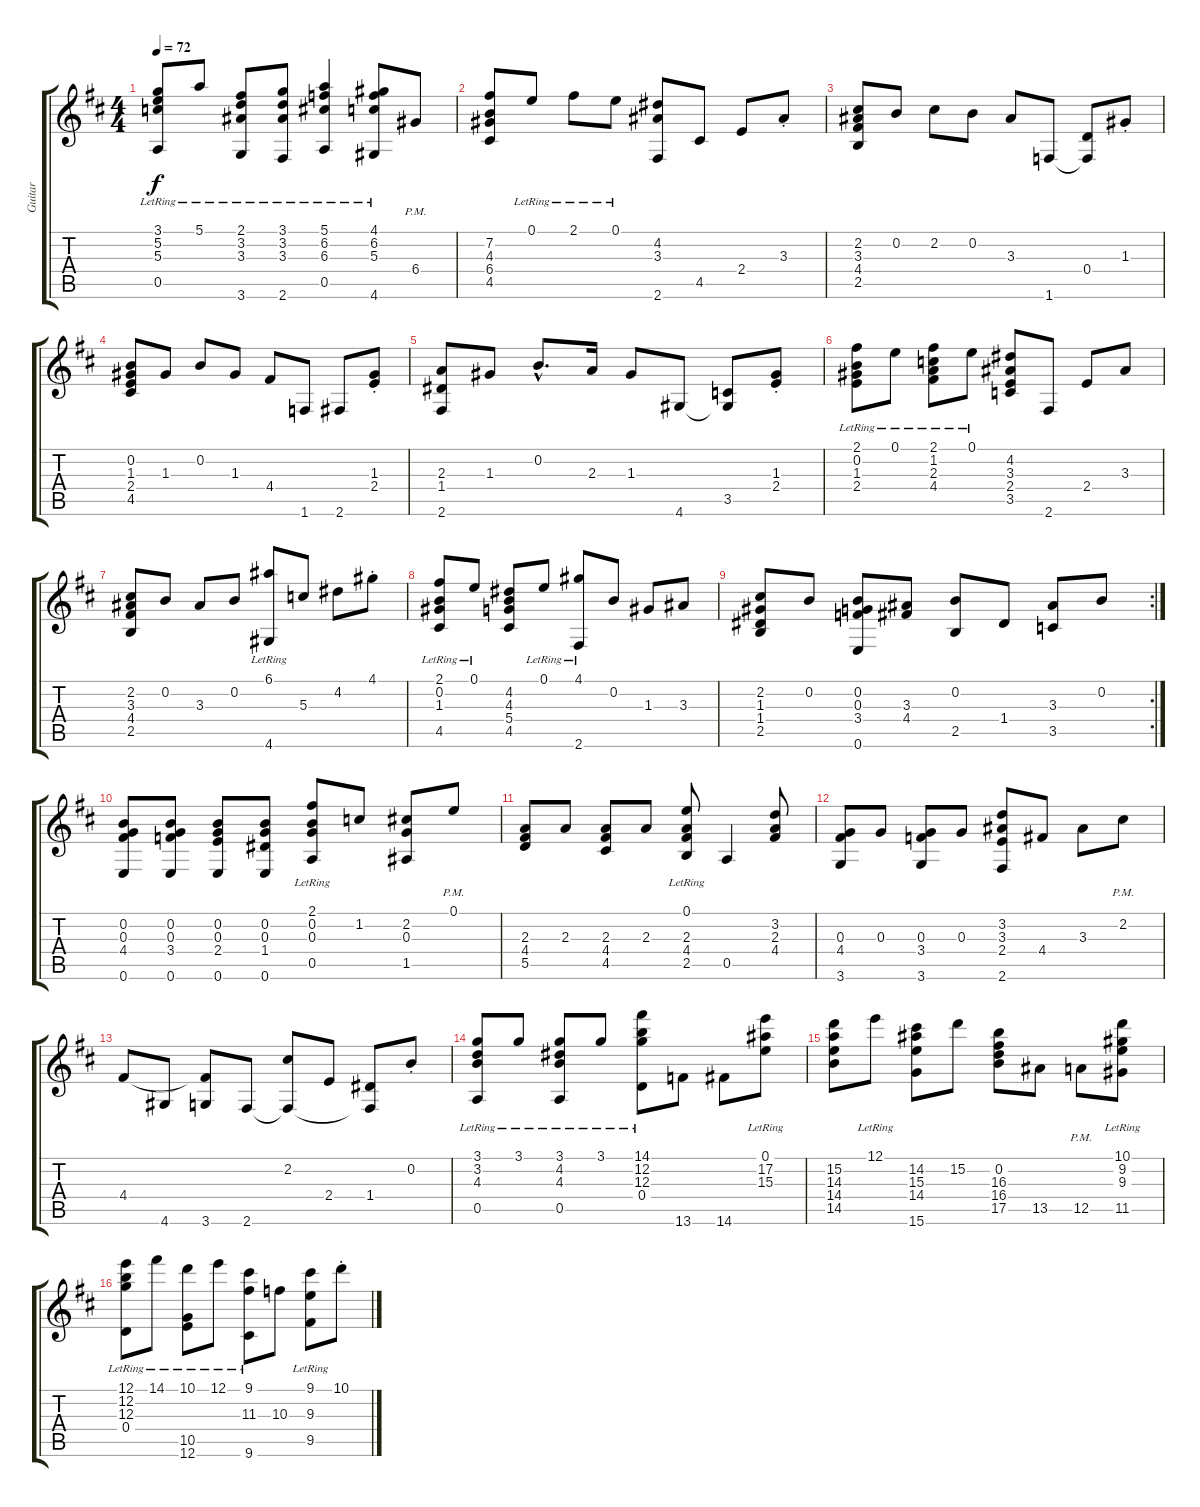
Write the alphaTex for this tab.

\track ("Guitar" "Guitar") {instrument acousticguitarnylon}
\staff {score tabs}
\tuning (E4 B3 G3 D3 A2 E2) {hide}
\ts (4 4)
\tempo 72
\clef g2
\ks d
(3.1{lr} 5.2 5.3 0.5).8{dy f} 5.1{lr}.8 (2.1{lr} 3.2 3.3 3.6).8 (3.1{lr} 3.2 3.3 2.6).8 (5.1{lr} 6.2 6.3 0.5).4 (4.1{lr} 6.2 5.3 4.6).8 6.4{pm}.8 |
(7.2 4.3 6.4 4.5).8 0.1{lr}.8 2.1{lr}.8 0.1{lr}.8 (4.2 3.3 2.6).8 4.5.8 2.4.8 3.3{st}.8 |
(2.2 3.3 4.4 2.5).8 0.2.8 2.2.8 0.2.8 3.3.8 1.6.8 (0.4 1.6{t}).8 1.3{st}.8 |
(0.2 1.3 2.4 4.5).8 1.3.8 0.2.8 1.3.8 4.4.8 1.6.8 2.6.8 (1.3{st} 2.4).8 |
(2.3 1.4 2.6).8 1.3.8 0.2{hac}.8{d} 2.3.16 1.3.8 4.6.8 (3.5 4.6{t}).8 (1.3{st} 2.4{st}).8 |
(2.1{lr} 0.2 1.3 2.4).8 0.1{lr}.8 (2.1{lr} 1.2 2.3 4.4).8 0.1{lr}.8 (4.2 3.3 2.4 3.5).8 2.6.8 2.4.8 3.3.8 |
(2.2 3.3 4.4 2.5).8 0.2.8 3.3.8 0.2.8 (6.1{lr} 4.6).8 5.3.8 4.2.8 4.1{st}.8 |
(2.1{lr} 0.2 1.3 4.5).8 0.1{lr}.8 (4.2 4.3 5.4 4.5).8 0.1{lr}.8 (4.1{lr} 2.6).8 0.2.8 1.3.8 3.3.8 |
\rc 2
(2.2 1.3 1.4 2.5).8 0.2.8 (0.2 0.3 3.4 0.6).8 (3.3 4.4).8 (0.2 2.5).8 1.4.8 (3.3 3.5).8 0.2.8 |
(0.2 0.3 4.4 0.6).8 (0.2 0.3 3.4 0.6).8 (0.2 0.3 2.4 0.6).8 (0.2 0.3 1.4 0.6).8 (2.1{lr} 0.2 0.3 0.5).8 1.2.8 (2.2 0.3 1.5).8 0.1{pm}.8 |
(2.3 4.4 5.5).8 2.3.8 (2.3 4.4 4.5).8 2.3.8 (0.1{lr} 2.3 4.4 2.5).8 0.5.4 (3.2 2.3 4.4).8 |
(0.3 4.4 3.6).8 0.3.8 (0.3 3.4 3.6).8 0.3.8 (3.2 3.3 2.4 2.6).8 4.4.8 3.3.8 2.2{pm}.8 |
4.4.8 4.6.8 (4.4{t} 3.6).8 2.6.8 (2.2 2.6{t}).8 2.4.8 (1.4 2.6{t}).8 0.2{st}.8 |
(3.1{lr} 3.2 4.3 0.5).8 3.1{lr}.8 (3.1{lr} 4.2 4.3 0.5).8 3.1{lr}.8 (14.1{lr} 12.2 12.3 0.4).8 13.6.8 14.6.8 (0.1{lr} 17.2 15.3).8 |
(15.2 14.3 14.4 14.5).8 12.1{lr}.8 (14.2 15.3 14.4 15.6).8 15.2.8 (0.2 16.3 16.4 17.5).8 13.5.8 12.5{pm}.8 (10.1{lr} 9.2 9.3 11.5).8 |
(12.1{lr} 12.2 12.3 0.4).8 14.1{lr}.8 (10.1{lr} 10.5 12.6).8 12.1{lr}.8 (9.1{lr} 11.3 9.6).8 10.3.8 (9.1{lr} 9.3 9.5).8 10.1{st}.8
